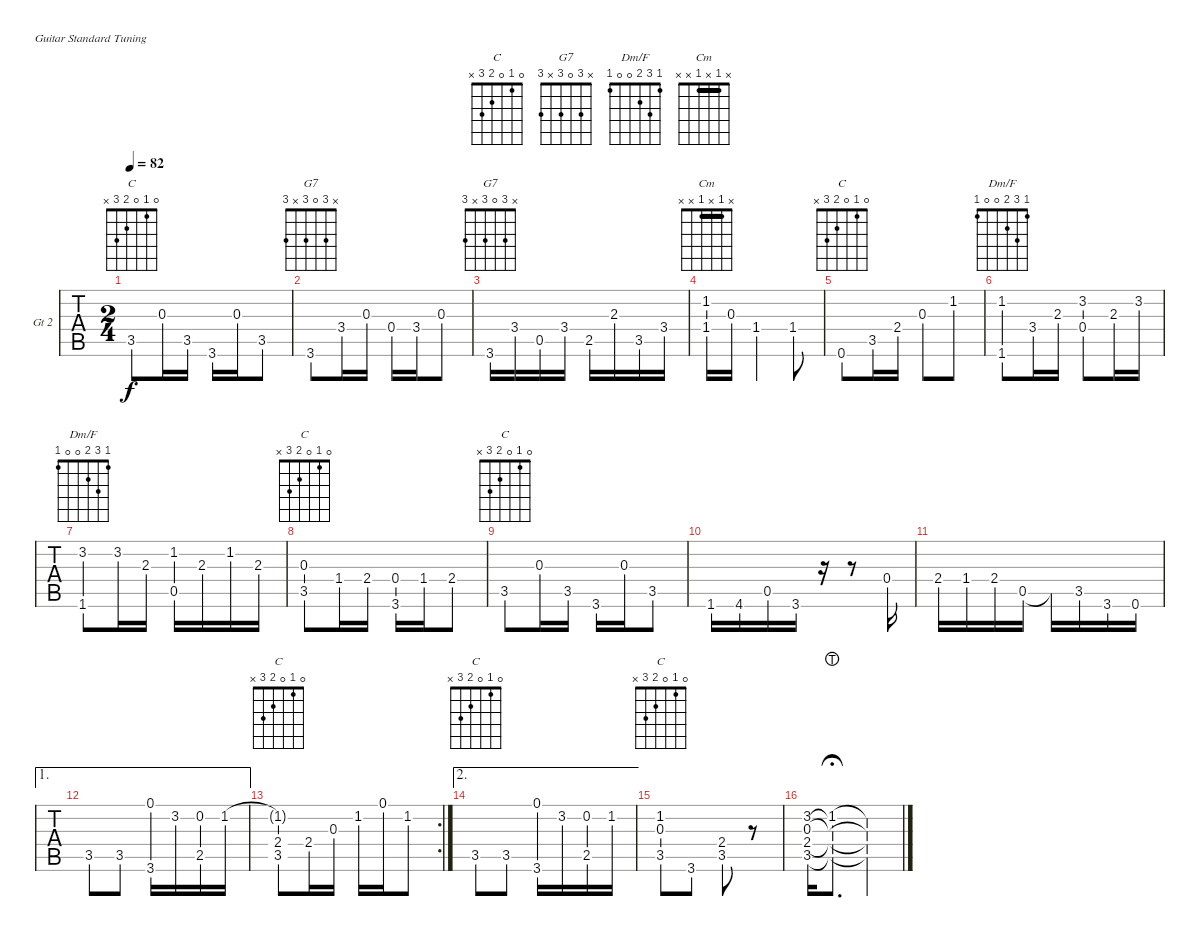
\defaultSystemsLayout 4
\bracketExtendMode nobrackets
\firstSystemTrackNameOrientation horizontal
\otherSystemsTrackNameOrientation horizontal
\chordDiagramsInScore
\track ("Guitar 2" "Gt 2") {instrument acousticguitarsteel}
\staff {tabs}
\tuning (E4 B3 G3 D3 A2 E2)
\chord ("C" 0 1 0 2 3 x)
\chord ("G7" x 3 0 3 x 3)
\chord ("Dm/F" 1 3 2 0 0 1)
\chord ("Cm" x 1 x 1 x x) {barre 1}
\ts (2 4)
\tempo 82
\clef g2
\ks c
3.5.8{ch "C" dy f} 0.3.16 3.5.16 3.6.16 0.3.16 3.5.8 |
3.6.8{ch "G7"} 3.4.16 0.3.16 0.4.16 3.4.16 0.3.8 |
3.6.16{ch "G7"} 3.4.16 0.5.16 3.4.16 2.5.16 2.3.16 3.5.16 3.4.16 |
(1.2 1.4).16{ch "Cm"} 0.3.16 1.4.4 1.4.8 |
0.6.8{ch "C"} 3.5.16 2.4.16 0.3.8 1.2.8 |
(1.6 1.2).8{ch "Dm/F"} 3.4.16 2.3.16 (3.2 0.4).8 2.3.16 3.2.16 |
(1.6 3.2).8{ch "Dm/F"} 3.2.16 2.3.16 (1.2 0.5).16 2.3.16 1.2.16 2.3.16 |
(3.5 0.3).8{ch "C"} 1.4.16 2.4.16 (3.6 0.4).16 1.4.16 2.4.8 |
3.5.8{ch "C"} 0.3.16 3.5.16 3.6.16 0.3.16 3.5.8 |
1.6.16 4.6.16 0.5.16 3.6.16 r.16 r.8 0.4.16 |
2.4.16 1.4.16 2.4.16 0.5.16 0.5{t}.16 3.5.16 3.6.16 0.6.16 |
\ae 1
3.5.8 3.5.8 (0.1 3.6).16 3.2.16 (2.5 0.2).16 1.2.16 |
\rc 2
(3.5 1.2{t} 2.4).8{ch "C"} 2.4.16 0.3.16 1.2.16 0.1.16 1.2.8 |
\ae 2
3.5.8{ch "C"} 3.5.8 (0.1 3.6).16 3.2.16 (2.5 0.2).16 1.2.16 |
(3.5 0.3 1.2).8{ch "C"} 3.6.8 (3.5 2.4).8 r.8 |
(3.5 2.4 0.3 3.2).16 (1.2{lht} 0.3{t} 2.4{t} 3.5{t}).8{d fermata (medium 1)} (3.5{t} 2.4{t} 0.3{t} 1.2{t}).4
